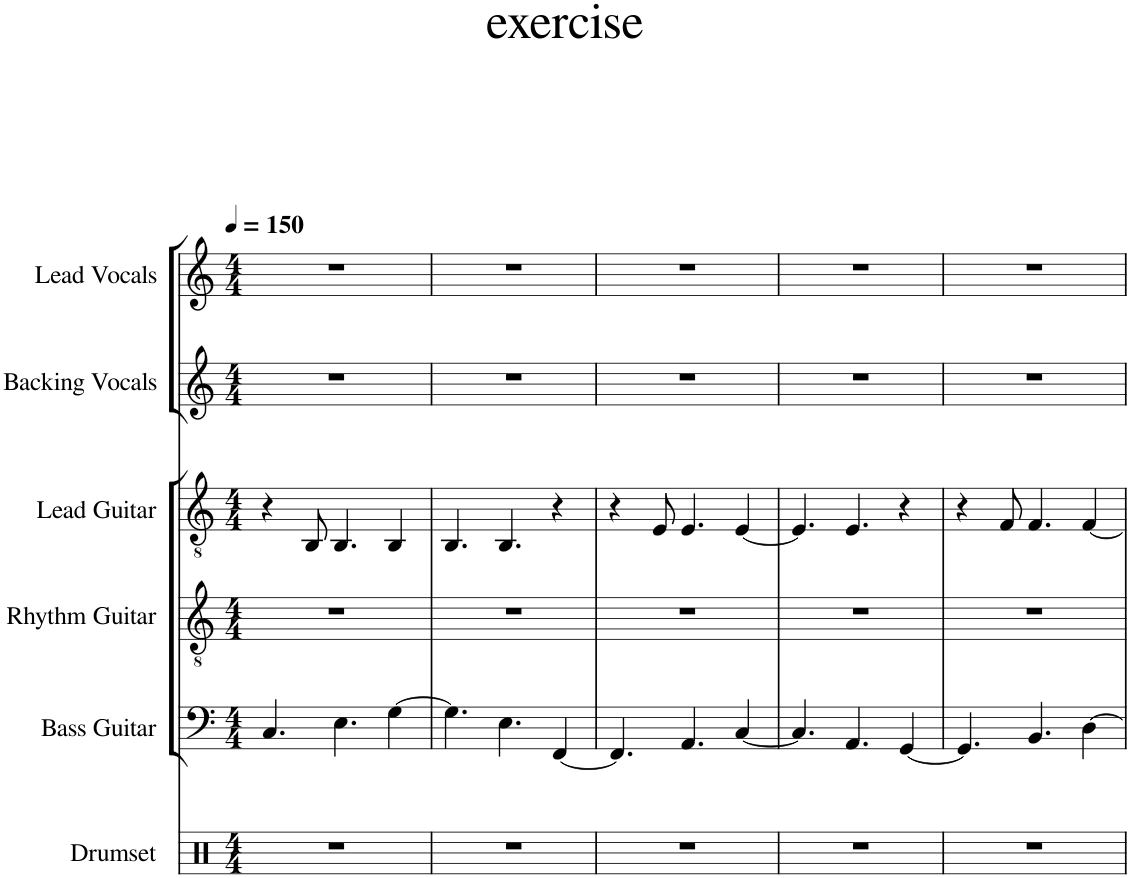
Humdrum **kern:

**kern	**kern	**kern	**kern	**kern	**kern
*part6	*part5	*part4	*part3	*part2	*part1
*staff6	*staff5	*staff4	*staff3	*staff2	*staff1
*I"Drumset	*I"Bass Guitar	*I"Rhythm Guitar	*I"Lead Guitar	*I"Backing Vocals	*I"Lead Vocals
*I'Drs.	*I'B. Guit.	*I'R. Gtr.	*I'L. Gtr.	*I'Bk. Voc.	*I'L. Voc.
*clefX	*clefF4	*clefGv2	*clefGv2	*clefG2	*clefG2
*	*Trd7c12	*	*	*	*
*k[]	*k[]	*k[]	*k[]	*k[]	*k[]
*M4/4	*M4/4	*M4/4	*M4/4	*M4/4	*M4/4
*MM150	*MM150	*MM150	*MM150	*MM150	*MM150
=1	=1	=1	=1	=1	=1
1r	4.C/	1r	4r	1r	1r
.	.	.	8BB/	.	.
.	4.E\	.	4.BB/	.	.
.	[4G\	.	4BB/	.	.
=2	=2	=2	=2	=2	=2
1r	4.G\]	1r	4.BB/	1r	1r
.	4.E\	.	4.BB/	.	.
.	[4FF/	.	4r	.	.
=3	=3	=3	=3	=3	=3
1r	4.FF/]	1r	4r	1r	1r
.	.	.	8E/	.	.
.	4.AA/	.	4.E/	.	.
.	[4C/	.	[4E/	.	.
=4	=4	=4	=4	=4	=4
1r	4.C/]	1r	4.E/]	1r	1r
.	4.AA/	.	4.E/	.	.
.	[4GG/	.	4r	.	.
=5	=5	=5	=5	=5	=5
1r	4.GG/]	1r	4r	1r	1r
.	.	.	8F/	.	.
.	4.BB/	.	4.F/	.	.
.	[4D\	.	[4F/	.	.
=	=	=	=	=	=
*-	*-	*-	*-	*-	*-
